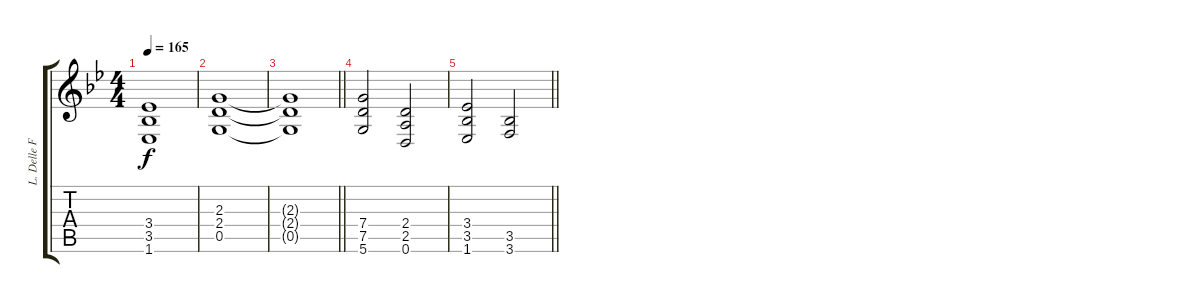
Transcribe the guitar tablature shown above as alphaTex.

\track ("L. Delle Fave (Dist. Guitar L)" "L. Delle F") {instrument overdrivenguitar}
\staff {score tabs}
\tuning (D4 A3 F3 C3 G2 D2) {hide}
\ts (4 4)
\tempo 165
\clef g2
\ks gminor
(3.4{t} 3.5{t} 1.6{t}).1{dy f} |
(2.3 2.4 0.5).1 |
\barLineRight lightlight
(2.3{t} 2.4{t} 0.5{t}).1 |
(7.4 7.5 5.6).2 (2.4 2.5 0.6).2 |
\barLineRight lightlight
(3.4 3.5 1.6).2 (3.5 3.6).2
